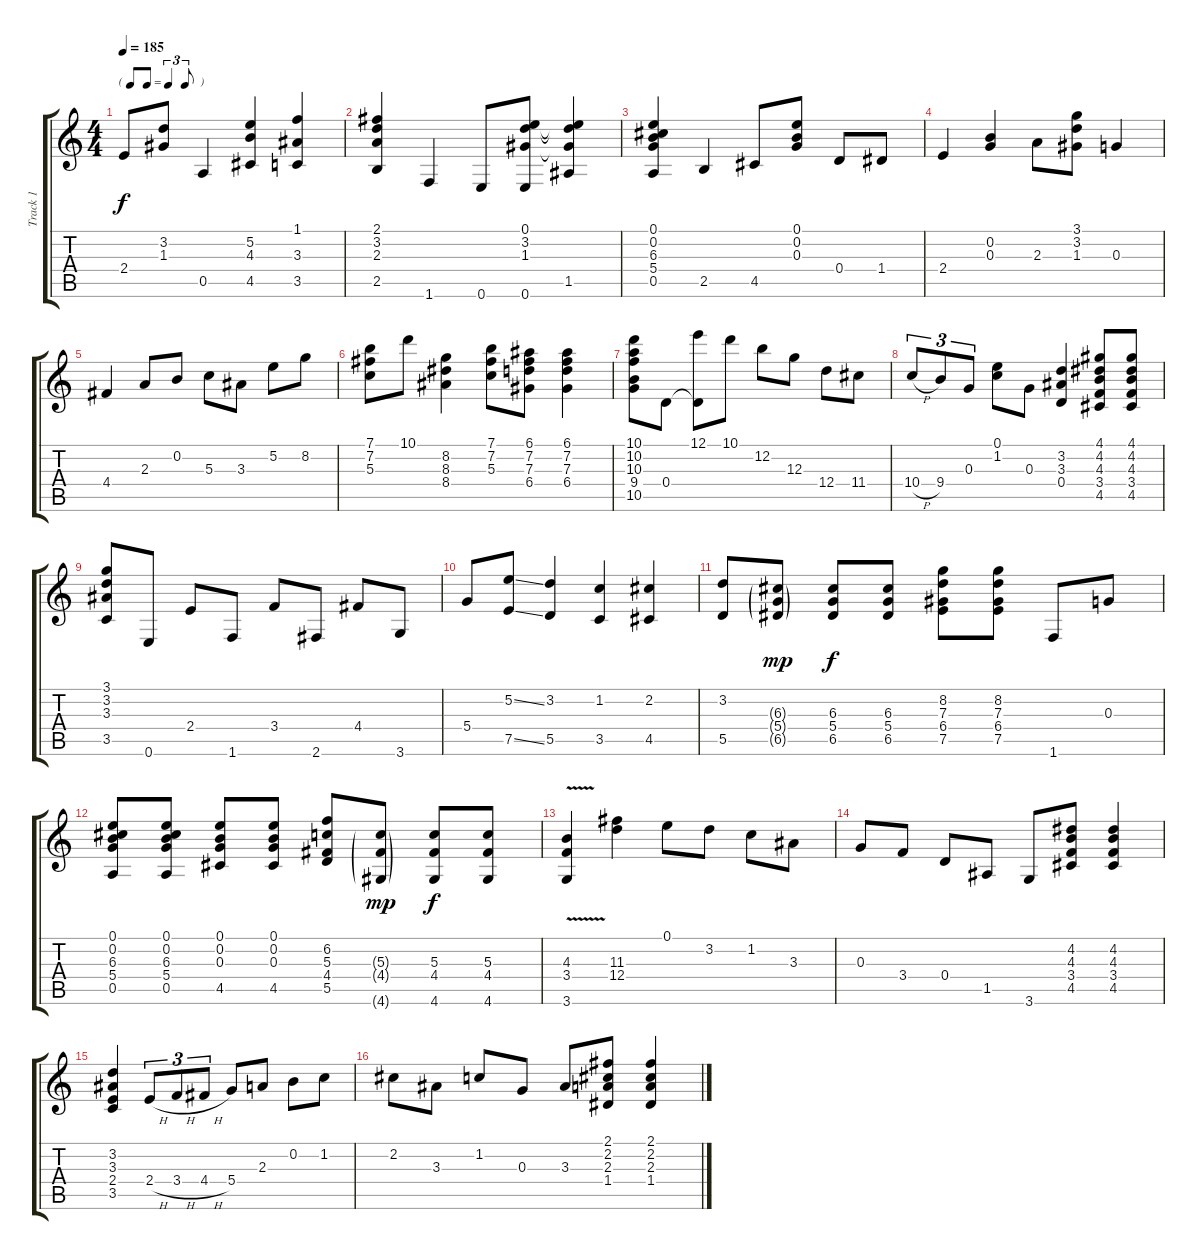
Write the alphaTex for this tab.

\track ("Track 1" "Track 1") {instrument acousticguitarnylon}
\staff {score tabs}
\tuning (E4 B3 G3 D3 A2 E2) {hide}
\ts (4 4)
\tf triplet8th
\tempo 185
\clef g2
\ks c
2.4.8{dy f} (3.2 1.3).8 0.5.4 (5.2 4.3 4.5).4 (1.1 3.3 3.5).4 |
(2.1 3.2 2.3 2.5).4 1.6.4 0.6.8 (0.1 3.2 1.3 0.6).8 (0.1{t} 3.2{t} 1.3{t} 1.5).4 |
(0.1 0.2 6.3 5.4 0.5).4 2.5.4 4.5.8 (0.1 0.2 0.3).8 0.4.8 1.4.8 |
2.4.4 (0.2 0.3).4 2.3.8 (3.1 3.2 1.3).8 0.3.4 |
4.4.4 2.3.8 0.2.8 5.3.8 3.3.8 5.2.8 8.2.8 |
(7.1 7.2 5.3).8 10.1.8 (8.2 8.3 8.4).4 (7.1 7.2 5.3).8 (6.1 7.2 7.3 6.4).8 (6.1 7.2 7.3 6.4).4 |
(10.1 10.2 10.3 9.4 10.5).8 0.4.8 (12.1 0.4{t}).8 10.1.8 12.2.8 12.3.8 12.4.8 11.4.8 |
10.4{h}.8{tu (3 2)} 9.4.8{tu (3 2)} 0.3.8{tu (3 2)} (0.1 1.2).8 0.3.8 (3.2 3.3 0.4).4 (4.1 4.2 4.3 3.4 4.5).8 (4.1 4.2 4.3 3.4 4.5).8 |
(3.1 3.2 3.3 3.5).8 0.6.8 2.4.8 1.6.8 3.4.8 2.6.8 4.4.8 3.6.8 |
5.4.8 (5.2{ss} 7.5{ss}).8 (3.2 5.5).4 (1.2 3.5).4 (2.2 4.5).4 |
(3.2 5.5).8 (6.3{g} 5.4{g} 6.5{g}).8{dy mp} (6.3 5.4 6.5).8{dy f} (6.3 5.4 6.5).8 (8.2 7.3 6.4 7.5).8 (8.2 7.3 6.4 7.5).8 1.6.8 0.3.8 |
(0.1 0.2 6.3 5.4 0.5).8 (0.1 0.2 6.3 5.4 0.5).8 (0.1 0.2 0.3 4.5).8 (0.1 0.2 0.3 4.5).8 (6.2 5.3 4.4 5.5).8 (5.3{g} 4.4{g} 4.6{g}).8{dy mp} (5.3 4.4 4.6).8{dy f} (5.3 4.4 4.6).8 |
(4.3{v} 3.4{v} 3.6{v}).4 (11.3 12.4).4 0.1.8 3.2.8 1.2.8 3.3.8 |
0.3.8 3.4.8 0.4.8 1.5.8 3.6.8 (4.2 4.3 3.4 4.5).8 (4.2 4.3 3.4 4.5).4 |
(3.2 3.3 2.4 3.5).4 2.4{h}.8{tu (3 2)} 3.4{h}.8{tu (3 2)} 4.4{h}.8{tu (3 2)} 5.4.8 2.3.8 0.2.8 1.2.8 |
2.2.8 3.3.8 1.2.8 0.3.8 3.3.8 (2.1 2.2 2.3 1.4).8 (2.1 2.2 2.3 1.4).4
